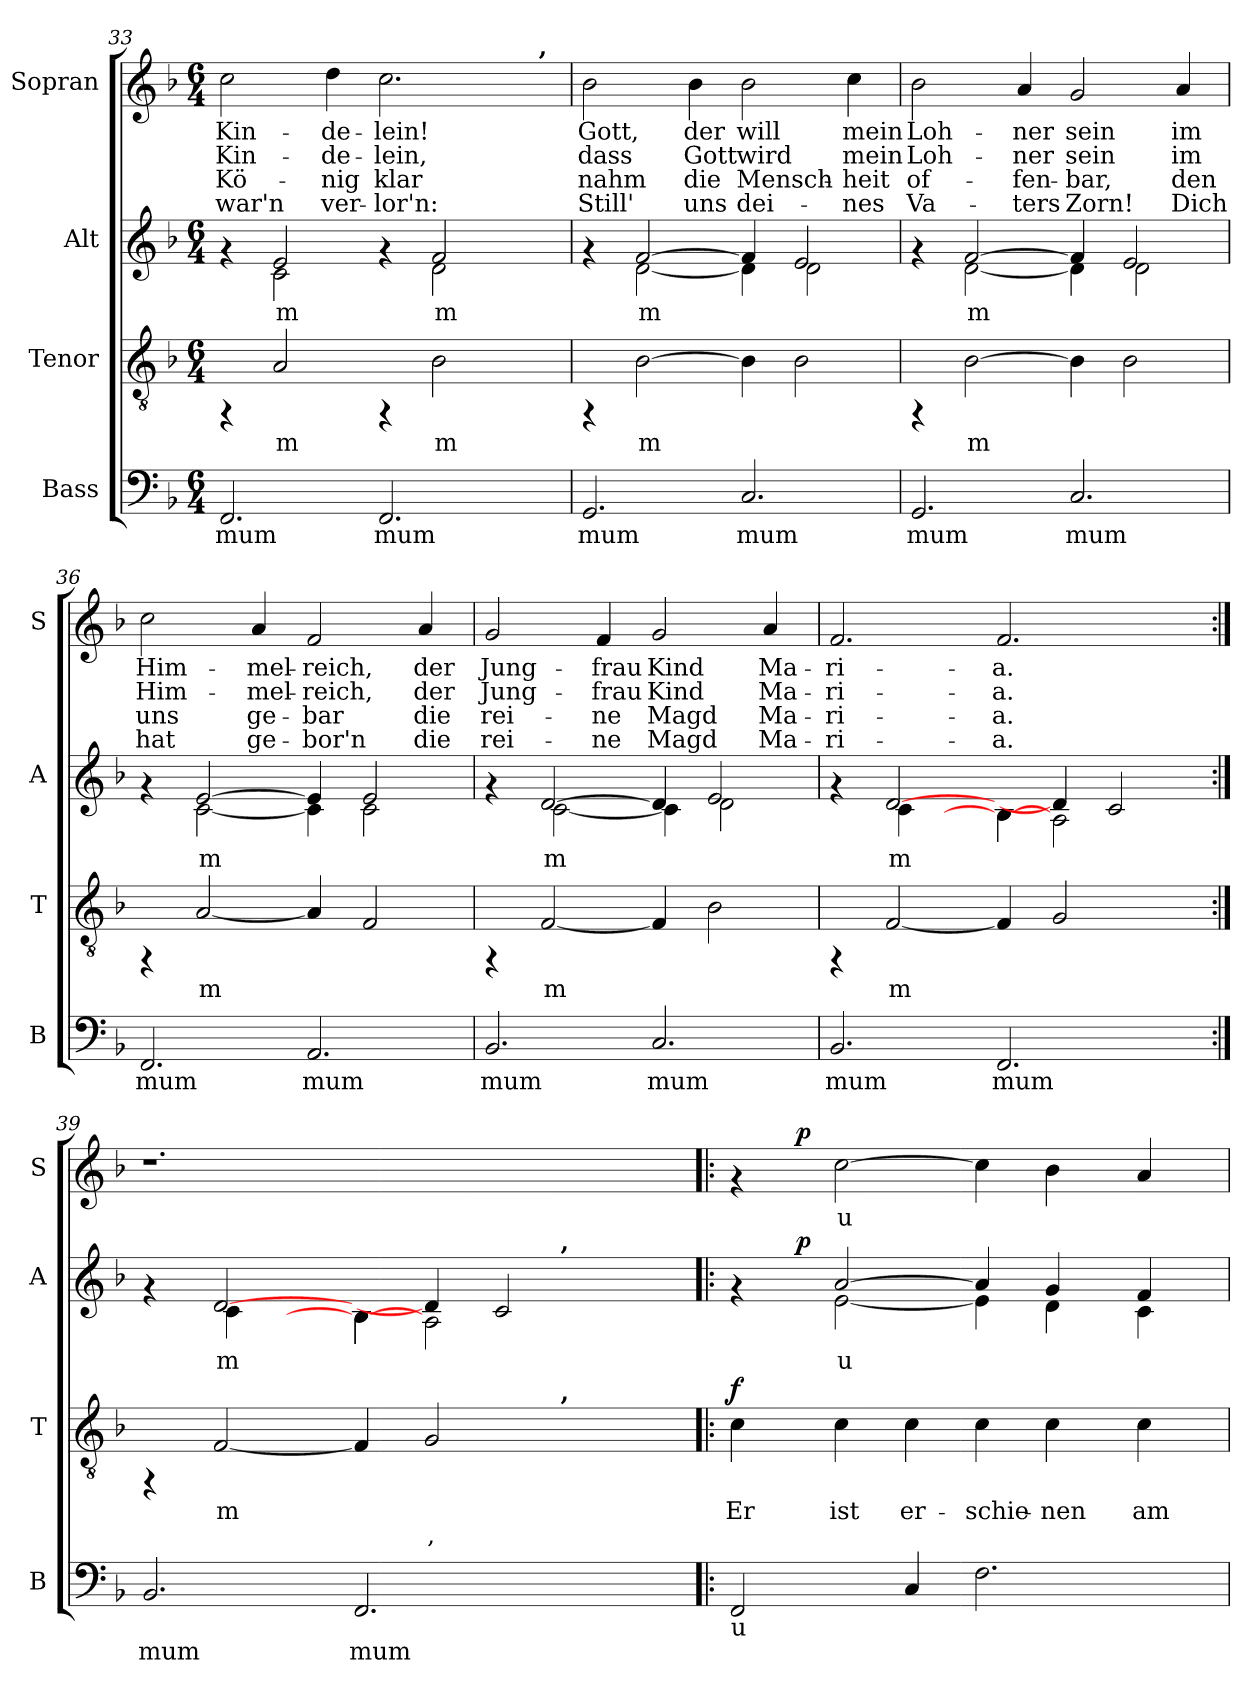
**kern	**text	**kern	**text	**text	**dynam	**kern	**text	**dynam	**kern	**text	**text	**text	**text	**dynam
*part4	*part4	*part3	*part3	*part3	*part3	*part2	*part2	*part2	*part1	*part1	*part1	*part1	*part1	*part1
*staff4	*staff4	*staff3	*staff3	*staff3	*staff3	*staff2	*staff2	*staff2	*staff1	*staff1	*staff1	*staff1	*staff1	*staff1
*I"Bass	*	*I"Tenor	*	*	*	*I"Alt	*	*	*I"Sopran	*	*	*	*	*
*I'B	*	*I'T	*	*	*	*I'A	*	*	*I'S	*	*	*	*	*
*clefF4	*	*clefGv2	*	*	*	*clefG2	*	*	*clefG2	*	*	*	*	*
*k[b-]	*	*k[b-]	*	*	*	*k[b-]	*	*	*k[b-]	*	*	*	*	*
*F:	*	*F:	*	*	*	*F:	*	*	*F:	*	*	*	*	*
*M6/4	*	*M6/4	*	*	*	*M6/4	*	*	*M6/4	*	*	*	*	*
=33	=33	=33	=33	=33	=33	=33	=33	=33	=33	=33	=33	=33	=33	=33
!	!LO:LY:b:cj	!	!	!	!	!	!	!	!	!LO:LY:b:rj	!LO:LY:b:rj	!LO:LY:b:rj	!LO:LY:b:rj	!
*	*	*	*	*	*	*^	*	*	*^	*	*	*	*	*
2.FF/	mum	4rFF	.	.	.	4rf	4ryy	.	.	2cc\	1ryy	Kin-	-Kin-	-Kö-	-war'n	.
!	!	!	!LO:LY:b:cj	!	!	!	!	!LO:LY:b:cj	!	!	!	!	!	!	!	!
.	.	2A/	m	.	.	2e/	2c\	m	.	.	.	.	.	.	.	.
!	!	!	!	!	!	!	!	!	!	!	!	!LO:LY:b:rj	!LO:LY:b:rj	!LO:LY:b:rj	!LO:LY:b:rj	!
.	.	.	.	.	.	.	.	.	.	4dd\	.	de-	-de-	-nig	ver-	.
!	!LO:LY:b:cj	!	!	!	!	!	!	!	!	!	!	!LO:LY:b:rj	!LO:LY:b:rj	!LO:LY:b:rj	!LO:LY:b:rj	!
2.FF/	mum	4rFF	.	.	.	4rf	4ryy	.	.	2.cc\	.	-lein!	lein,	klar	lor'n:	.
!	!	!	!LO:LY:b:cj	!	!	!	!	!LO:LY:b:cj	!	!	!	!	!	!	!	!
.	.	2B-\	m	.	.	2f/	2d\	m	.	.	4ryy	.	.	.	.	.
.	.	.	.	.	.	.	.	.	.	.	8ryy	.	.	.	.	.
.	.	.	.	.	.	.	.	.	.	.	32.ryy	.	.	.	.	.
!	!	!	!	!	!	!	!	!	!	!	!LO:TX:a:B:t=,	!	!	!	!	!
.	.	.	.	.	.	.	.	.	.	.	16ryy	.	.	.	.	.
.	.	.	.	.	.	.	.	.	.	.	64ryy	.	.	.	.	.
=34	=34	=34	=34	=34	=34	=34	=34	=34	=34	=34	=34	=34	=34	=34	=34	=34
!	!LO:LY:b:cj	!	!	!	!	!	!	!	!	!	!	!LO:LY:b:rj	!LO:LY:b:rj	!LO:LY:b:rj	!LO:LY:b:rj	!
*	*	*	*	*	*	*	*	*	*	*v	*v	*	*	*	*	*
2.GG/	mum	4rFF	.	.	.	4rf	4ryy	.	.	2b-\	Gott,	dass	nahm	Still'	.
!	!	!	!LO:LY:b:cj	!	!	!	!	!LO:LY:b:cj	!	!	!	!	!	!	!
.	.	[>2B-\	m	.	.	[>2f/	[<2d\	m	.	.	.	.	.	.	.
!	!	!	!	!	!	!	!	!	!	!	!LO:LY:b:rj	!LO:LY:b:rj	!LO:LY:b:rj	!LO:LY:b:rj	!
.	.	.	.	.	.	.	.	.	.	4b-\	der	Gott	die	uns	.
!	!LO:LY:b:cj	!	!LO:LY:b:cj	!	!	!	!	!LO:LY:b:cj	!	!	!LO:LY:b:rj	!LO:LY:b:rj	!LO:LY:b:rj	!LO:LY:b:rj	!
2.C/	mum	4B-\]	.	.	.	4f/]	4d\]	.	.	2b-\	will	wird	Mensch-	-dei-	.
!	!	!	!LO:LY:b:cj	!	!	!	!	!LO:LY:b:cj	!	!	!	!	!	!	!
.	.	2B-\	.	.	.	2e/	2d\	.	.	.	.	.	.	.	.
!	!	!	!	!	!	!	!	!	!	!	!LO:LY:b:rj	!LO:LY:b:rj	!LO:LY:b:rj	!LO:LY:b:rj	!
.	.	.	.	.	.	.	.	.	.	4cc\	-mein	mein	heit	nes	.
=35	=35	=35	=35	=35	=35	=35	=35	=35	=35	=35	=35	=35	=35	=35	=35
!	!LO:LY:b:cj	!	!	!	!	!	!	!	!	!	!LO:LY:b:rj	!LO:LY:b:rj	!LO:LY:b:rj	!LO:LY:b:rj	!
2.GG/	mum	4rFF	.	.	.	4rf	4ryy	.	.	2b-\	Loh-	-Loh-	-of-	-Va-	.
!	!	!	!LO:LY:b:cj	!	!	!	!	!LO:LY:b:cj	!	!	!	!	!	!	!
.	.	[>2B-\	m	.	.	[>2f/	[<2d\	m	.	.	.	.	.	.	.
!	!	!	!	!	!	!	!	!	!	!	!LO:LY:b:rj	!LO:LY:b:rj	!LO:LY:b:rj	!LO:LY:b:rj	!
.	.	.	.	.	.	.	.	.	.	4a/	-ner	ner	fen-	-ters	.
!	!LO:LY:b:cj	!	!LO:LY:b:cj	!	!	!	!	!LO:LY:b:cj	!	!	!LO:LY:b:rj	!LO:LY:b:rj	!LO:LY:b:rj	!LO:LY:b:rj	!
2.C/	mum	4B-\]	.	.	.	4f/]	4d\]	.	.	2g/	sein	sein	bar,	Zorn!	.
!	!	!	!LO:LY:b:cj	!	!	!	!	!LO:LY:b:cj	!	!	!	!	!	!	!
.	.	2B-\	.	.	.	2e/	2d\	.	.	.	.	.	.	.	.
!	!	!	!	!	!	!	!	!	!	!	!LO:LY:b:rj	!LO:LY:b:rj	!LO:LY:b:rj	!LO:LY:b:rj	!
.	.	.	.	.	.	.	.	.	.	4a/	im	im	den	Dich	.
!!LO:PB:g=z
=36	=36	=36	=36	=36	=36	=36	=36	=36	=36	=36	=36	=36	=36	=36	=36
!	!LO:LY:b:cj	!	!	!	!	!	!	!	!	!	!LO:LY:b:rj	!LO:LY:b:rj	!LO:LY:b:rj	!LO:LY:b:rj	!
2.FF/	mum	4rFF	.	.	.	4rf	4ryy	.	.	2cc\	Him-	-Him-	-uns	hat	.
!	!	!	!LO:LY:b:cj	!	!	!	!	!LO:LY:b:cj	!	!	!	!	!	!	!
.	.	[<2A/	m	.	.	[>2e/	[<2c\	m	.	.	.	.	.	.	.
!	!	!	!	!	!	!	!	!	!	!	!LO:LY:b:rj	!LO:LY:b:rj	!LO:LY:b:rj	!LO:LY:b:rj	!
.	.	.	.	.	.	.	.	.	.	4a/	mel-	-mel-	-ge-	-ge-	.
!	!LO:LY:b:cj	!	!LO:LY:b:cj	!	!	!	!	!LO:LY:b:cj	!	!	!LO:LY:b:rj	!LO:LY:b:rj	!LO:LY:b:rj	!LO:LY:b:rj	!
2.AA/	mum	4A/]	.	.	.	4e/]	4c\]	.	.	2f/	-reich,	reich,	bar	bor'n	.
!	!	!	!LO:LY:b:cj	!	!	!	!	!LO:LY:b:cj	!	!	!	!	!	!	!
.	.	2F/	.	.	.	2e/	2c\	.	.	.	.	.	.	.	.
!	!	!	!	!	!	!	!	!	!	!	!LO:LY:b:rj	!LO:LY:b:rj	!LO:LY:b:rj	!LO:LY:b:rj	!
.	.	.	.	.	.	.	.	.	.	4a/	der	der	die	die	.
=37	=37	=37	=37	=37	=37	=37	=37	=37	=37	=37	=37	=37	=37	=37	=37
!	!LO:LY:b:cj	!	!	!	!	!	!	!	!	!	!LO:LY:b:rj	!LO:LY:b:rj	!LO:LY:b:rj	!LO:LY:b:rj	!
2.BB-/	mum	4rFF	.	.	.	4rf	4ryy	.	.	2g/	Jung-	-Jung-	-rei-	-rei-	.
!	!	!	!LO:LY:b:cj	!	!	!	!	!LO:LY:b:cj	!	!	!	!	!	!	!
.	.	[<2F/	m	.	.	[>2d/	[<2c\	m	.	.	.	.	.	.	.
!	!	!	!	!	!	!	!	!	!	!	!LO:LY:b:rj	!LO:LY:b:rj	!LO:LY:b:rj	!LO:LY:b:rj	!
.	.	.	.	.	.	.	.	.	.	4f/	-frau	frau	ne	ne	.
!	!LO:LY:b:cj	!	!LO:LY:b:cj	!	!	!	!	!LO:LY:b:cj	!	!	!LO:LY:b:rj	!LO:LY:b:rj	!LO:LY:b:rj	!LO:LY:b:rj	!
2.C/	mum	4F/]	.	.	.	4d/]	4c\]	.	.	2g/	Kind	Kind	Magd	Magd	.
!	!	!	!LO:LY:b:cj	!	!	!	!	!LO:LY:b:cj	!	!	!	!	!	!	!
.	.	2B-\	.	.	.	2e/	2d\	.	.	.	.	.	.	.	.
!	!	!	!	!	!	!	!	!	!	!	!LO:LY:b:rj	!LO:LY:b:rj	!LO:LY:b:rj	!LO:LY:b:rj	!
.	.	.	.	.	.	.	.	.	.	4a/	Ma-	-Ma-	-Ma-	-Ma-	.
=38	=38	=38	=38	=38	=38	=38	=38	=38	=38	=38	=38	=38	=38	=38	=38
!	!LO:LY:b:cj	!	!	!	!	!	!	!	!	!	!LO:LY:b:rj	!LO:LY:b:rj	!LO:LY:b:rj	!LO:LY:b:rj	!
2.BB-/	mum	4rFF	.	.	.	4rf	4ryy	.	.	2.f/	-ri-	-ri-	-ri-	-ri-	.
!	!	!	!LO:LY:b:cj	!	!	!	!	!LO:LY:b:cj	!	!	!	!	!	!	!
.	.	[<2F/	m	.	.	[>2d/	4c\	m	.	.	.	.	.	.	.
.	.	.	.	.	.	.	4ryy	.	.	.	.	.	.	.	.
!	!LO:LY:b:cj	!	!LO:LY:b:cj	!	!	!	!	!LO:LY:b:cj	!	!	!	!	!	!	!
!	!	!	!	!	!	!	!	!LO:LY:b:cj	!	!	!LO:LY:b:rj	!LO:LY:b:rj	!LO:LY:b:rj	!LO:LY:b:rj	!
2.FF/	mum	4F/]	.	.	.	[<4B-\	4B-\]	.	.	2.f/	-a.	a.	a.	a.	.
!	!	!	!LO:LY:b:cj	!	!	!	!	!LO:LY:b:cj	!	!	!	!	!	!	!
.	.	2G/	.	.	.	4d/]	2A\	.	.	.	.	.	.	.	.
.	.	.	.	.	.	2c/	.	.	.	.	.	.	.	.	.
4ryy	.	4ryy	.	.	.	.	4ryy	.	.	4ryy	.	.	.	.	.
=39:|!	=39:|!	=39:|!	=39:|!	=39:|!	=39:|!	=39:|!	=39:|!	=39:|!	=39:|!	=39:|!	=39:|!	=39:|!	=39:|!	=39:|!	=39:|!
!	!LO:LY:b:cj	!	!	!	!	!	!	!	!	!	!	!	!	!	!
*	*	*^	*	*	*	*	*^	*	*	*	*	*	*	*	*
2.BB-/	mum	4rFF	1ryy	.	.	.	4rf	4ryy	1ryy	.	.	1.r	.	.	.	.	.
!	!	!	!	!LO:LY:b:cj	!LO:LY:b:cj	!	!	!	!	!LO:LY:b:cj	!	!	!	!	!	!	!
.	.	[<2F/	.	m	.	.	[>2d/	4c\	.	m	.	.	.	.	.	.	.
.	.	.	.	.	.	.	.	4ryy	.	.	.	.	.	.	.	.	.
!	!LO:LY:b:cj	!	!	!LO:LY:b:cj	!LO:LY:b:cj	!	!	!	!	!LO:LY:b:cj	!	!	!	!	!	!	!
!	!	!	!	!	!	!	!	!	!	!LO:LY:b:cj	!	!	!	!	!	!	!
2.FF/	mum	4F/]	.	.	.	.	[<4B-\	4B-\]	.	.	.	.	.	.	.	.	.
!	!	!	!	!LO:LY:b:cj	!LO:LY:b:cj	!	!	!	!	!LO:LY:b:cj	!	!	!	!	!	!	!
.	.	2G/	4ryy	.	,	.	4d/]	2A\	4ryy	.	.	.	.	.	.	.	.
.	.	.	8ryy	.	.	.	2c/	.	8ryy	.	.	.	.	.	.	.	.
.	.	.	32ryy	.	.	.	.	.	32ryy	.	.	.	.	.	.	.	.
!	!	!	!	!	!	!	!	!	!LO:TX:a:B:t=,	!	!	!	!	!	!	!	!
!	!	!	!LO:TX:a:B:t=,	!	!	!	!	!	!	!	!	!	!	!	!	!	!
.	.	.	4ryy	.	.	.	.	.	4ryy	.	.	.	.	.	.	.	.
4ryy	.	4ryy	.	.	.	.	.	4ryy	.	.	.	4ryy	.	.	.	.	.
.	.	.	16.ryy	.	.	.	.	.	16.ryy	.	.	.	.	.	.	.	.
!!LO:PB:g=z
=40!|:	=40!|:	=40!|:	=40!|:	=40!|:	=40!|:	=40!|:	=40!|:	=40!|:	=40!|:	=40!|:	=40!|:	=40!|:	=40!|:	=40!|:	=40!|:	=40!|:	=40!|:
!LO:TX:b:t=u	!	!	!	!	!	!	!	!	!	!	!	!	!	!	!	!	!
!	!	!	!	!LO:LY:b:cj	!	!LO:DY:a	!	!	!	!	!	!	!	!	!	!	!
*	*	*v	*v	*	*	*	*	*	*	*	*	*^	*	*	*	*	*
2FF/	.	4c\	Er	.	f	4rf	4ryy	8ryy	.	.	4rf	8ryy	.	.	.	.	.
.	.	.	.	.	.	.	.	32ryy	.	.	.	32ryy	.	.	.	.	.
!	!	!	!	!	!	!	!	!	!	!LO:DY:a	!	!	!	!	!	!	!LO:DY:a
.	.	.	.	.	.	.	.	1ryy	.	p	.	1ryy	.	.	.	.	p
!	!	!	!LO:LY:b:cj	!	!	!	!	!	!LO:LY:b:cj	!	!	!	!LO:LY:b:rj	!	!	!	!
.	.	4c\	ist	.	.	[>2a/	[<2e\	.	u	.	[>2cc\	.	u	.	.	.	.
!	!	!	!LO:LY:b:cj	!	!	!	!	!	!	!	!	!	!	!	!	!	!
4C/	.	4c\	er-	.	.	.	.	.	.	.	.	.	.	.	.	.	.
!	!	!	!LO:LY:b:cj	!	!	!	!	!	!LO:LY:b:cj	!	!	!	!LO:LY:b:rj	!	!	!	!
2.F\	.	4c\	-schie-	.	.	4a/]	4e\]	.	.	.	4cc\]	.	.	.	.	.	.
!	!	!	!LO:LY:b:cj	!	!	!	!	!	!LO:LY:b:cj	!	!	!	!LO:LY:b:rj	!	!	!	!
.	.	4c\	-nen	.	.	4g/	4d\	.	.	.	4b-\	.	.	.	.	.	.
.	.	.	.	.	.	.	.	4ryy	.	.	.	4ryy	.	.	.	.	.
!	!	!	!LO:LY:b:cj	!	!	!	!	!	!LO:LY:b:cj	!	!	!	!LO:LY:b:rj	!	!	!	!
.	.	4c\	am	.	.	4f/	4c\	.	.	.	4a/	.	.	.	.	.	.
.	.	.	.	.	.	.	.	16.ryy	.	.	.	16.ryy	.	.	.	.	.
*	*	*	*	*	*	*v	*v	*v	*	*	*	*	*	*	*	*	*
*	*	*	*	*	*	*	*	*	*v	*v	*	*	*	*	*
=	=	=	=	=	=	=	=	=	=	=	=	=	=	=
*-	*-	*-	*-	*-	*-	*-	*-	*-	*-	*-	*-	*-	*-	*-
